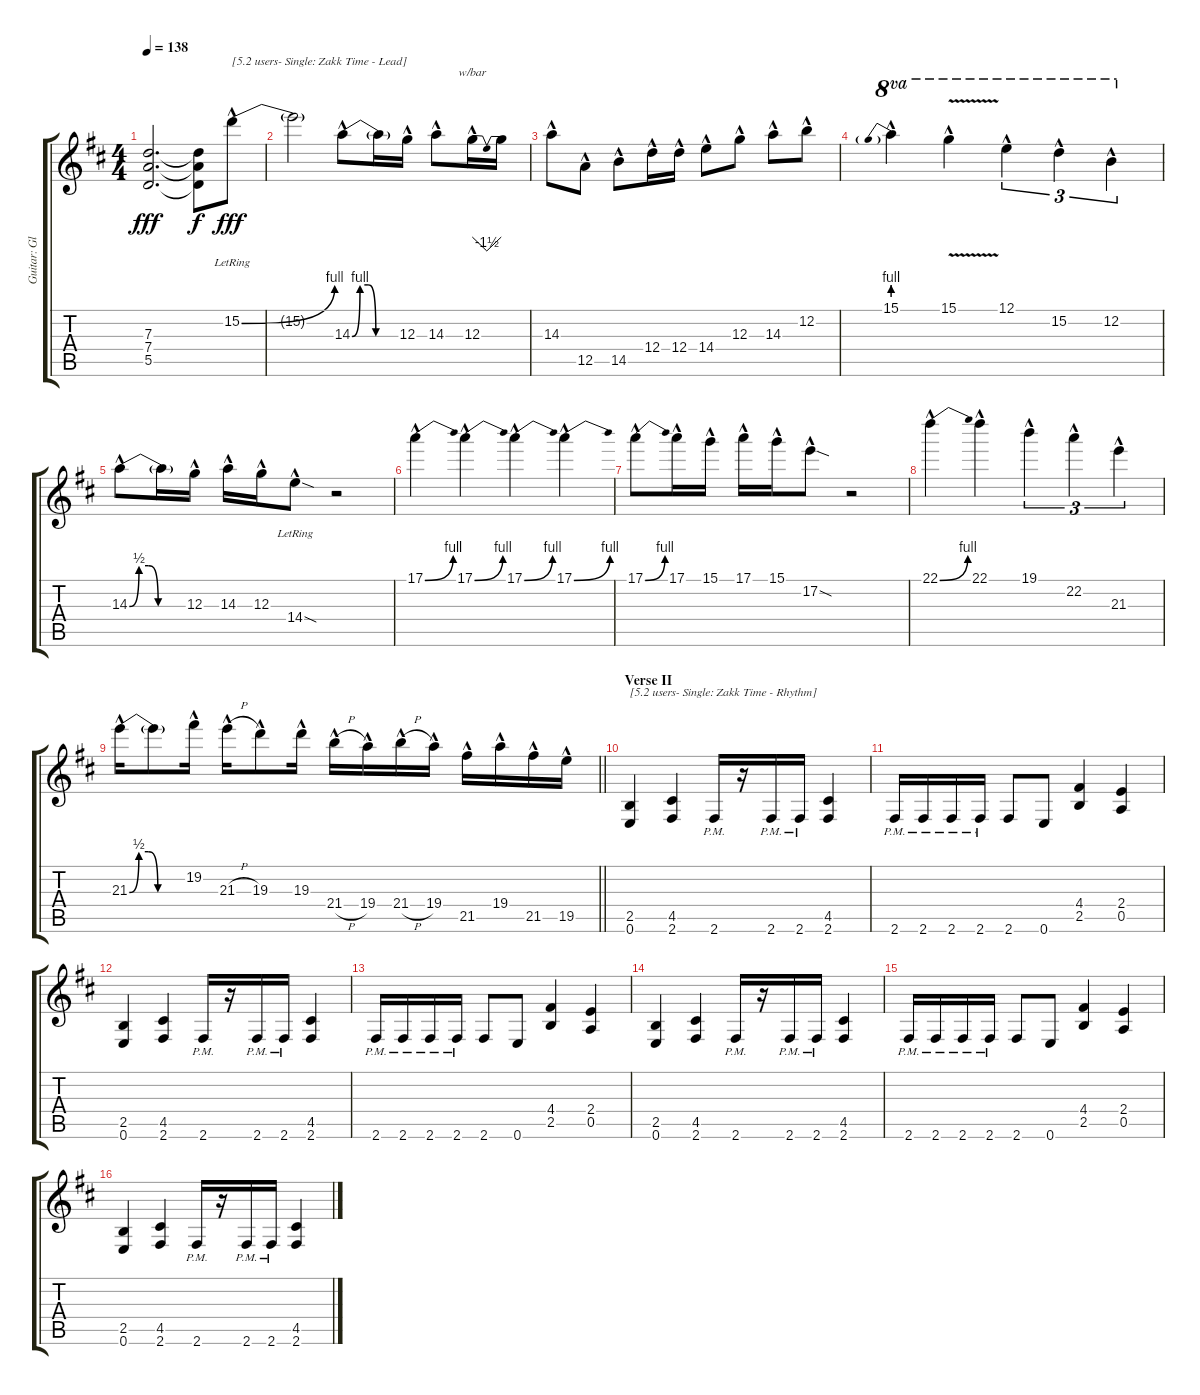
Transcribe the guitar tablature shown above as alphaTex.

\track ("Guitar: Glenn" "Guitar: Gl") {instrument overdrivenguitar}
\staff {score tabs}
\tuning (E4 B3 G3 D3 A2 E2) {hide}
\ts (4 4)
\tempo 138
\clef g2
\ks d
(7.3{t} 7.4{t} 5.5{t}).2{d dy fff} (7.3{t} 7.4{t} 5.5{t}).8{dy f} 15.2{be (bend 0 0 60 4) hac lr}.8{txt "[5.2 users- Single: Zakk Time - Lead]" dy fff volume 16 balance 8 instrument overdrivenguitar} |
15.2{t}.2 14.3{be (custom 0 0 10 4 20 4 30 0 60 0) hac}.8 14.3{t}.16 12.3{hac}.16 14.3{hac}.8 12.3{hac}.16{tbe (dip default 0 0 30 -6 60 0)} 12.3{t}.16 |
14.3{hac}.8 12.5{hac}.8 14.5{hac}.8 12.4{hac}.16 12.4{hac}.16 14.4{hac}.8 12.3{hac}.8 14.3{hac}.8 12.2{hac}.8 |
15.1{be (prebend 0 4 60 4) hac}.4{ot 8va} 15.1{v hac}.4{ot 8va} 12.1{hac}.4{tu (3 2) ot 8va} 15.2{hac}.4{tu (3 2) ot 8va} 12.2{hac}.4{tu (3 2) ot 8va} |
14.3{be (custom 0 0 10 2 20 2 30 0 60 0) hac}.8 14.3{t}.16 12.3{hac}.16 14.3{hac}.16 12.3{hac}.16 14.4{sod hac lr}.8 r.2 |
17.1{be (bend 0 0 60 4) hac}.4 17.1{be (bend 0 0 60 4) hac}.4 17.1{be (bend 0 0 60 4) hac}.4 17.1{be (bend 0 0 60 4) hac}.4 |
17.1{be (bend 0 0 60 4) hac}.8 17.1{hac}.16 15.1{hac}.16 17.1{hac}.16 15.1{hac}.16 17.2{sod hac}.8 r.2 |
22.1{be (bend 0 0 60 4) hac}.4 22.1{hac}.4 19.1{hac}.4{tu (3 2)} 22.2{hac}.4{tu (3 2)} 21.3{hac}.4{tu (3 2)} |
\barLineRight lightlight
21.3{be (custom 0 0 10 2 20 2 30 0 60 0) hac}.16 21.3{t}.8 19.2{hac}.16 21.3{h hac}.16 19.3{hac}.8 19.3{hac}.16 21.4{h hac}.16 19.4{hac}.16 21.4{h hac}.16 19.4{hac}.16 21.5{hac}.16 19.4{hac}.16 21.5{hac}.16 19.5{hac}.16 |
\section ("" "Verse II")
(2.5 0.6).4{txt "[5.2 users- Single: Zakk Time - Rhythm]" volume 14 balance 11 instrument overdrivenguitar} (4.5 2.6).4 2.6{pm}.16 r.16 2.6{pm}.16 2.6{pm}.16 (4.5 2.6).4 |
2.6{pm}.16 2.6{pm}.16 2.6{pm}.16 2.6{pm}.16 2.6.8 0.6.8 (4.4 2.5).4 (2.4 0.5).4 |
(2.5 0.6).4 (4.5 2.6).4 2.6{pm}.16 r.16 2.6{pm}.16 2.6{pm}.16 (4.5 2.6).4 |
2.6{pm}.16 2.6{pm}.16 2.6{pm}.16 2.6{pm}.16 2.6.8 0.6.8 (4.4 2.5).4 (2.4 0.5).4 |
(2.5 0.6).4 (4.5 2.6).4 2.6{pm}.16 r.16 2.6{pm}.16 2.6{pm}.16 (4.5 2.6).4 |
2.6{pm}.16 2.6{pm}.16 2.6{pm}.16 2.6{pm}.16 2.6.8 0.6.8 (4.4 2.5).4 (2.4 0.5).4 |
(2.5 0.6).4 (4.5 2.6).4 2.6{pm}.16 r.16 2.6{pm}.16 2.6{pm}.16 (4.5 2.6).4
